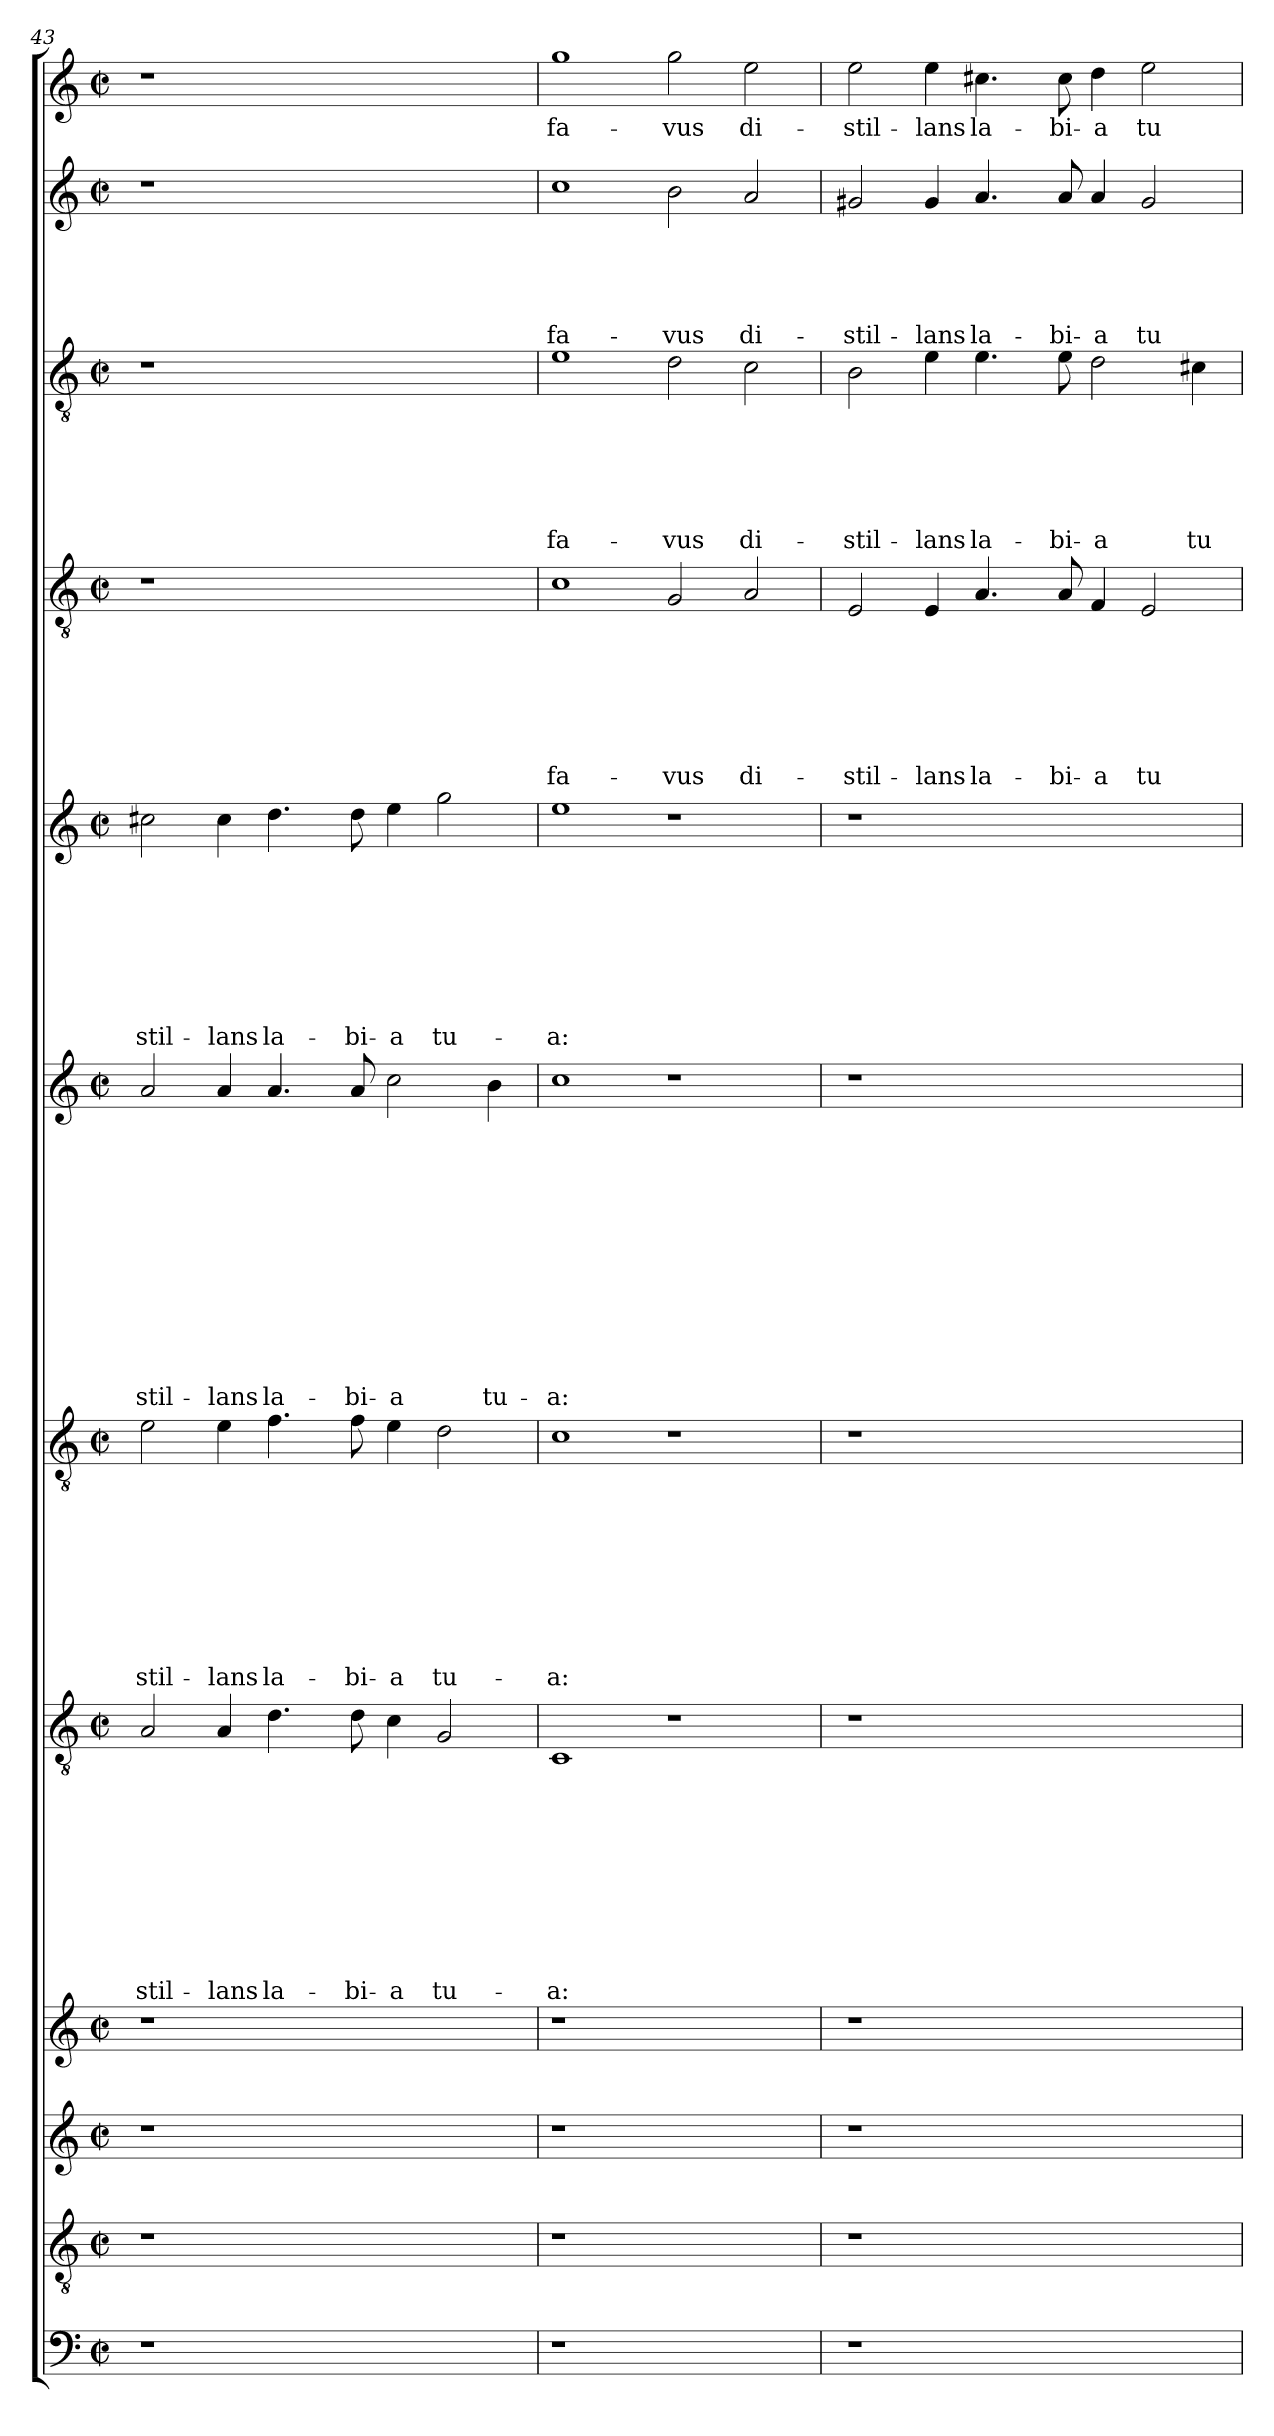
**kern	**kern	**kern	**kern	**kern	**text	**text	**text	**text	**text	**text	**text	**text	**text	**text	**kern	**text	**text	**text	**text	**text	**text	**text	**text	**text	**kern	**text	**text	**text	**text	**text	**text	**text	**text	**text	**text	**text	**text	**kern	**text	**text	**text	**text	**text	**text	**text	**text	**kern	**text	**text	**text	**text	**text	**text	**text	**kern	**text	**text	**text	**text	**text	**text	**kern	**text	**text	**text	**text	**text	**kern	**text
*part12	*part11	*part10	*part9	*part8	*part8	*part8	*part8	*part8	*part8	*part8	*part8	*part8	*part8	*part8	*part7	*part7	*part7	*part7	*part7	*part7	*part7	*part7	*part7	*part7	*part6	*part6	*part6	*part6	*part6	*part6	*part6	*part6	*part6	*part6	*part6	*part6	*part6	*part5	*part5	*part5	*part5	*part5	*part5	*part5	*part5	*part5	*part4	*part4	*part4	*part4	*part4	*part4	*part4	*part4	*part3	*part3	*part3	*part3	*part3	*part3	*part3	*part2	*part2	*part2	*part2	*part2	*part2	*part1	*part1
*staff12	*staff11	*staff10	*staff9	*staff8	*staff8	*staff8	*staff8	*staff8	*staff8	*staff8	*staff8	*staff8	*staff8	*staff8	*staff7	*staff7	*staff7	*staff7	*staff7	*staff7	*staff7	*staff7	*staff7	*staff7	*staff6	*staff6	*staff6	*staff6	*staff6	*staff6	*staff6	*staff6	*staff6	*staff6	*staff6	*staff6	*staff6	*staff5	*staff5	*staff5	*staff5	*staff5	*staff5	*staff5	*staff5	*staff5	*staff4	*staff4	*staff4	*staff4	*staff4	*staff4	*staff4	*staff4	*staff3	*staff3	*staff3	*staff3	*staff3	*staff3	*staff3	*staff2	*staff2	*staff2	*staff2	*staff2	*staff2	*staff1	*staff1
*clefF4	*clefGv2	*clefG2	*clefG2	*clefGv2	*	*	*	*	*	*	*	*	*	*	*clefGv2	*	*	*	*	*	*	*	*	*	*clefG2	*	*	*	*	*	*	*	*	*	*	*	*	*clefG2	*	*	*	*	*	*	*	*	*clefGv2	*	*	*	*	*	*	*	*clefGv2	*	*	*	*	*	*	*clefG2	*	*	*	*	*	*clefG2	*
*k[]	*k[]	*k[]	*k[]	*k[]	*	*	*	*	*	*	*	*	*	*	*k[]	*	*	*	*	*	*	*	*	*	*k[]	*	*	*	*	*	*	*	*	*	*	*	*	*k[]	*	*	*	*	*	*	*	*	*k[]	*	*	*	*	*	*	*	*k[]	*	*	*	*	*	*	*k[]	*	*	*	*	*	*k[]	*
*C:	*C:	*C:	*C:	*C:	*	*	*	*	*	*	*	*	*	*	*C:	*	*	*	*	*	*	*	*	*	*C:	*	*	*	*	*	*	*	*	*	*	*	*	*C:	*	*	*	*	*	*	*	*	*C:	*	*	*	*	*	*	*	*C:	*	*	*	*	*	*	*C:	*	*	*	*	*	*C:	*
*M2/2	*M2/2	*M2/2	*M2/2	*M2/2	*	*	*	*	*	*	*	*	*	*	*M2/2	*	*	*	*	*	*	*	*	*	*M2/2	*	*	*	*	*	*	*	*	*	*	*	*	*M2/2	*	*	*	*	*	*	*	*	*M2/2	*	*	*	*	*	*	*	*M2/2	*	*	*	*	*	*	*M2/2	*	*	*	*	*	*M2/2	*
*met(c|)	*met(c|)	*met(c|)	*met(c|)	*met(c|)	*	*	*	*	*	*	*	*	*	*	*met(c|)	*	*	*	*	*	*	*	*	*	*met(c|)	*	*	*	*	*	*	*	*	*	*	*	*	*met(c|)	*	*	*	*	*	*	*	*	*met(c|)	*	*	*	*	*	*	*	*met(c|)	*	*	*	*	*	*	*met(c|)	*	*	*	*	*	*met(c|)	*
=43	=43	=43	=43	=43	=43	=43	=43	=43	=43	=43	=43	=43	=43	=43	=43	=43	=43	=43	=43	=43	=43	=43	=43	=43	=43	=43	=43	=43	=43	=43	=43	=43	=43	=43	=43	=43	=43	=43	=43	=43	=43	=43	=43	=43	=43	=43	=43	=43	=43	=43	=43	=43	=43	=43	=43	=43	=43	=43	=43	=43	=43	=43	=43	=43	=43	=43	=43	=43	=43
1r	1r	1r	1r	2A/	.	.	.	.	.	.	.	.	.	-stil-	2e\	.	.	.	.	.	.	.	.	-stil-	2a/	.	.	.	.	.	.	.	.	.	.	.	-stil-	2cc#X\	.	.	.	.	.	.	.	-stil-	1r	.	.	.	.	.	.	.	1r	.	.	.	.	.	.	1r	.	.	.	.	.	1r	.
.	.	.	.	4A/	.	.	.	.	.	.	.	.	.	-lans	4e\	.	.	.	.	.	.	.	.	-lans	4a/	.	.	.	.	.	.	.	.	.	.	.	-lans	4cc#\	.	.	.	.	.	.	.	-lans	.	.	.	.	.	.	.	.	.	.	.	.	.	.	.	.	.	.	.	.	.	.	.
.	.	.	.	4.d\	.	.	.	.	.	.	.	.	.	la-	4.f\	.	.	.	.	.	.	.	.	la-	4.a/	.	.	.	.	.	.	.	.	.	.	.	la-	4.dd\	.	.	.	.	.	.	.	la-	.	.	.	.	.	.	.	.	.	.	.	.	.	.	.	.	.	.	.	.	.	.	.
1ryy	1ryy	1ryy	1ryy	.	.	.	.	.	.	.	.	.	.	.	.	.	.	.	.	.	.	.	.	.	.	.	.	.	.	.	.	.	.	.	.	.	.	.	.	.	.	.	.	.	.	.	1ryy	.	.	.	.	.	.	.	1ryy	.	.	.	.	.	.	1ryy	.	.	.	.	.	1ryy	.
.	.	.	.	8d\	.	.	.	.	.	.	.	.	.	-bi-	8f\	.	.	.	.	.	.	.	.	-bi-	8a/	.	.	.	.	.	.	.	.	.	.	.	-bi-	8dd\	.	.	.	.	.	.	.	-bi-	.	.	.	.	.	.	.	.	.	.	.	.	.	.	.	.	.	.	.	.	.	.	.
.	.	.	.	4c\	.	.	.	.	.	.	.	.	.	-a	4e\	.	.	.	.	.	.	.	.	-a	2cc\	.	.	.	.	.	.	.	.	.	.	.	-a	4ee\	.	.	.	.	.	.	.	-a	.	.	.	.	.	.	.	.	.	.	.	.	.	.	.	.	.	.	.	.	.	.	.
.	.	.	.	2G/	.	.	.	.	.	.	.	.	.	tu-	2d\	.	.	.	.	.	.	.	.	tu-	.	.	.	.	.	.	.	.	.	.	.	.	.	2gg\	.	.	.	.	.	.	.	tu-	.	.	.	.	.	.	.	.	.	.	.	.	.	.	.	.	.	.	.	.	.	.	.
.	.	.	.	.	.	.	.	.	.	.	.	.	.	.	.	.	.	.	.	.	.	.	.	.	4b\	.	.	.	.	.	.	.	.	.	.	.	tu-	.	.	.	.	.	.	.	.	.	.	.	.	.	.	.	.	.	.	.	.	.	.	.	.	.	.	.	.	.	.	.	.
=44	=44	=44	=44	=44	=44	=44	=44	=44	=44	=44	=44	=44	=44	=44	=44	=44	=44	=44	=44	=44	=44	=44	=44	=44	=44	=44	=44	=44	=44	=44	=44	=44	=44	=44	=44	=44	=44	=44	=44	=44	=44	=44	=44	=44	=44	=44	=44	=44	=44	=44	=44	=44	=44	=44	=44	=44	=44	=44	=44	=44	=44	=44	=44	=44	=44	=44	=44	=44	=44
1r	1r	1r	1r	1C	.	.	.	.	.	.	.	.	.	-a:	1c	.	.	.	.	.	.	.	.	-a:	1cc	.	.	.	.	.	.	.	.	.	.	.	-a:	1ee	.	.	.	.	.	.	.	-a:	1c	.	.	.	.	.	.	fa-	1e	.	.	.	.	.	fa-	1cc	.	.	.	.	fa-	1gg	fa-
1ryy	1ryy	1ryy	1ryy	1r	.	.	.	.	.	.	.	.	.	.	1r	.	.	.	.	.	.	.	.	.	1r	.	.	.	.	.	.	.	.	.	.	.	.	1r	.	.	.	.	.	.	.	.	2G/	.	.	.	.	.	.	-vus	2d\	.	.	.	.	.	-vus	2b\	.	.	.	.	-vus	2gg\	-vus
.	.	.	.	.	.	.	.	.	.	.	.	.	.	.	.	.	.	.	.	.	.	.	.	.	.	.	.	.	.	.	.	.	.	.	.	.	.	.	.	.	.	.	.	.	.	.	2A/	.	.	.	.	.	.	di-	2c\	.	.	.	.	.	di-	2a/	.	.	.	.	di-	2ee\	di-
=45	=45	=45	=45	=45	=45	=45	=45	=45	=45	=45	=45	=45	=45	=45	=45	=45	=45	=45	=45	=45	=45	=45	=45	=45	=45	=45	=45	=45	=45	=45	=45	=45	=45	=45	=45	=45	=45	=45	=45	=45	=45	=45	=45	=45	=45	=45	=45	=45	=45	=45	=45	=45	=45	=45	=45	=45	=45	=45	=45	=45	=45	=45	=45	=45	=45	=45	=45	=45	=45
1r	1r	1r	1r	1r	.	.	.	.	.	.	.	.	.	.	1r	.	.	.	.	.	.	.	.	.	1r	.	.	.	.	.	.	.	.	.	.	.	.	1r	.	.	.	.	.	.	.	.	2E/	.	.	.	.	.	.	-stil-	2B\	.	.	.	.	.	-stil-	2g#X/	.	.	.	.	-stil-	2ee\	-stil-
.	.	.	.	.	.	.	.	.	.	.	.	.	.	.	.	.	.	.	.	.	.	.	.	.	.	.	.	.	.	.	.	.	.	.	.	.	.	.	.	.	.	.	.	.	.	.	4E/	.	.	.	.	.	.	-lans	4e\	.	.	.	.	.	-lans	4g#/	.	.	.	.	-lans	4ee\	-lans
.	.	.	.	.	.	.	.	.	.	.	.	.	.	.	.	.	.	.	.	.	.	.	.	.	.	.	.	.	.	.	.	.	.	.	.	.	.	.	.	.	.	.	.	.	.	.	4.A/	.	.	.	.	.	.	la-	4.e\	.	.	.	.	.	la-	4.a/	.	.	.	.	la-	4.cc#X\	la-
1ryy	1ryy	1ryy	1ryy	1ryy	.	.	.	.	.	.	.	.	.	.	1ryy	.	.	.	.	.	.	.	.	.	1ryy	.	.	.	.	.	.	.	.	.	.	.	.	1ryy	.	.	.	.	.	.	.	.	.	.	.	.	.	.	.	.	.	.	.	.	.	.	.	.	.	.	.	.	.	.	.
.	.	.	.	.	.	.	.	.	.	.	.	.	.	.	.	.	.	.	.	.	.	.	.	.	.	.	.	.	.	.	.	.	.	.	.	.	.	.	.	.	.	.	.	.	.	.	8A/	.	.	.	.	.	.	-bi-	8e\	.	.	.	.	.	-bi-	8a/	.	.	.	.	-bi-	8cc#\	-bi-
.	.	.	.	.	.	.	.	.	.	.	.	.	.	.	.	.	.	.	.	.	.	.	.	.	.	.	.	.	.	.	.	.	.	.	.	.	.	.	.	.	.	.	.	.	.	.	4F/	.	.	.	.	.	.	-a	2d\	.	.	.	.	.	-a	4a/	.	.	.	.	-a	4dd\	-a
.	.	.	.	.	.	.	.	.	.	.	.	.	.	.	.	.	.	.	.	.	.	.	.	.	.	.	.	.	.	.	.	.	.	.	.	.	.	.	.	.	.	.	.	.	.	.	2E/	.	.	.	.	.	.	tu-	.	.	.	.	.	.	.	2g#/	.	.	.	.	tu-	2ee\	tu-
.	.	.	.	.	.	.	.	.	.	.	.	.	.	.	.	.	.	.	.	.	.	.	.	.	.	.	.	.	.	.	.	.	.	.	.	.	.	.	.	.	.	.	.	.	.	.	.	.	.	.	.	.	.	.	4c#X\	.	.	.	.	.	tu-	.	.	.	.	.	.	.	.
=	=	=	=	=	=	=	=	=	=	=	=	=	=	=	=	=	=	=	=	=	=	=	=	=	=	=	=	=	=	=	=	=	=	=	=	=	=	=	=	=	=	=	=	=	=	=	=	=	=	=	=	=	=	=	=	=	=	=	=	=	=	=	=	=	=	=	=	=	=
*-	*-	*-	*-	*-	*-	*-	*-	*-	*-	*-	*-	*-	*-	*-	*-	*-	*-	*-	*-	*-	*-	*-	*-	*-	*-	*-	*-	*-	*-	*-	*-	*-	*-	*-	*-	*-	*-	*-	*-	*-	*-	*-	*-	*-	*-	*-	*-	*-	*-	*-	*-	*-	*-	*-	*-	*-	*-	*-	*-	*-	*-	*-	*-	*-	*-	*-	*-	*-	*-
